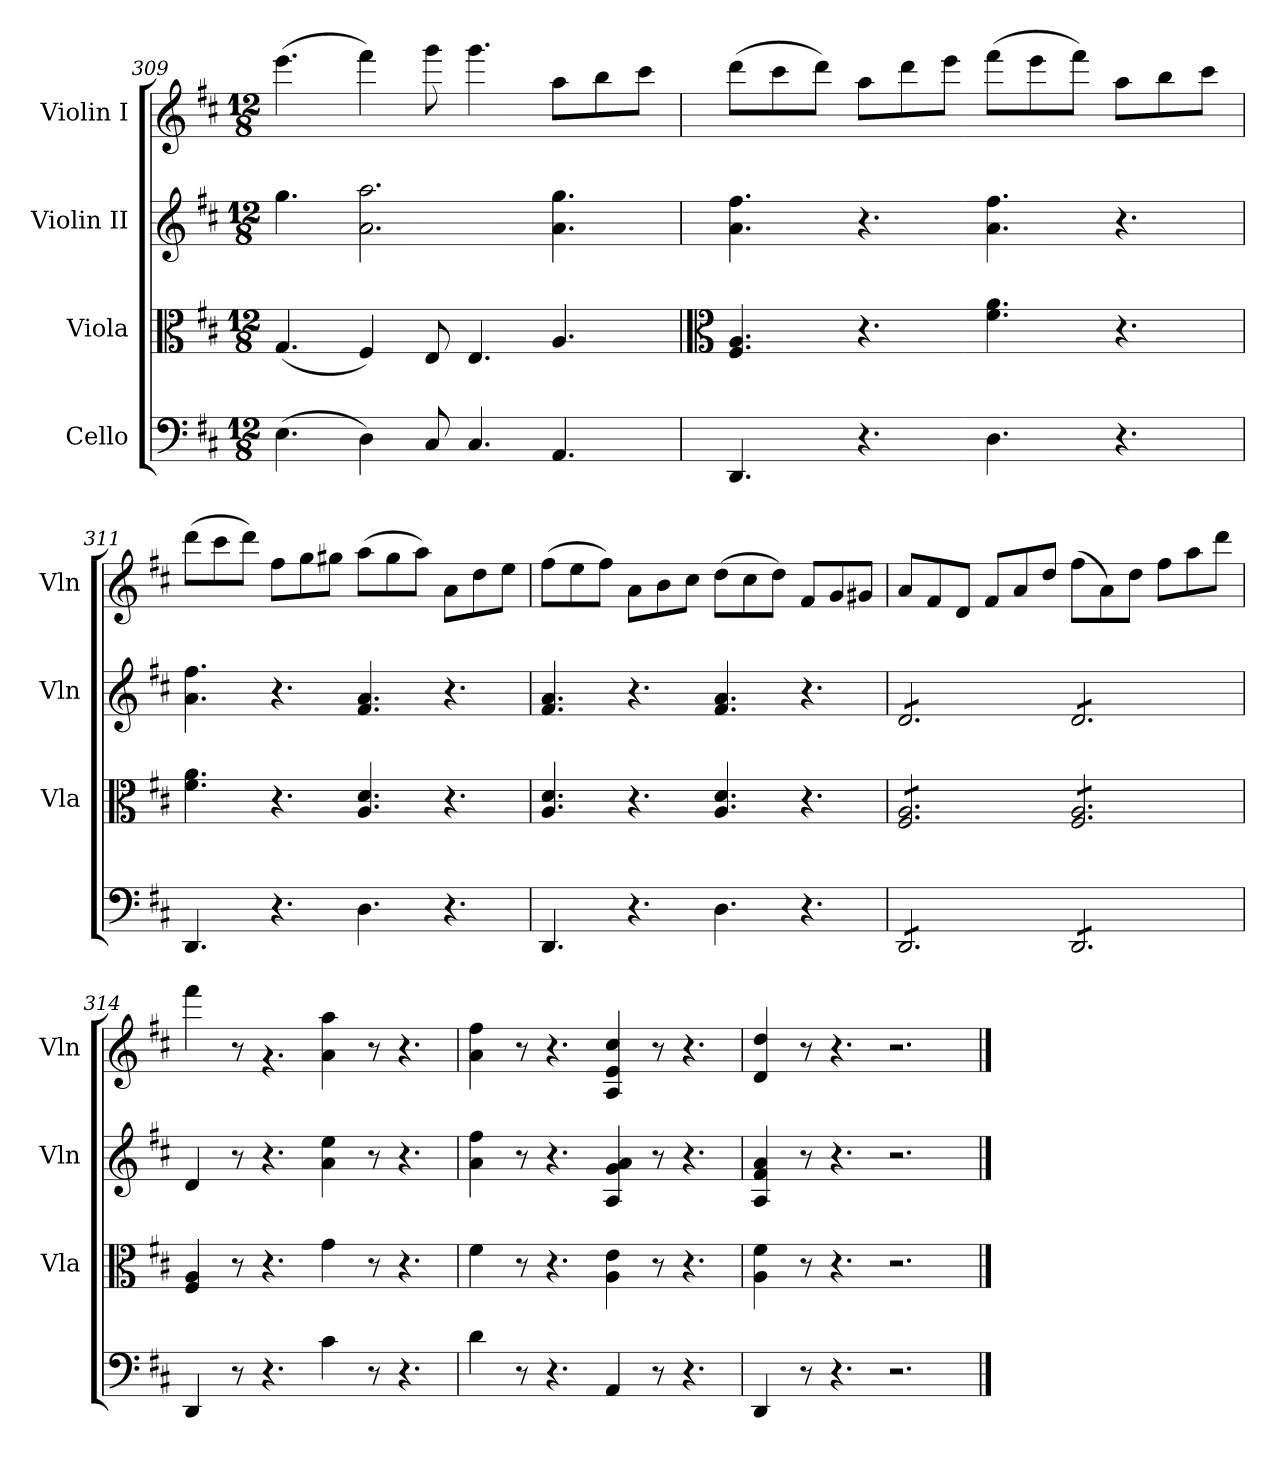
**kern	**kern	**kern	**kern
*part4	*part3	*part2	*part1
*staff4	*staff3	*staff2	*staff1
*I"Cello	*I"Viola	*I"Violin II	*I"Violin I
*	*I'Vla	*I'Vln	*I'Vln
*clefF4	*clefC3	*clefG2	*clefG2
*k[f#c#]	*k[f#c#]	*k[f#c#]	*k[f#c#]
*M12/8	*M12/8	*M12/8	*M12/8
=309	=309	=309	=309
(>4.E\	(<4.G/	4.gg\	(>4.eee\
4D\)	4F#/)	2.a\ 2.aa\	4fff#\)
8C#/	8E/	.	8ggg\
4.C#/	4.E/	.	4.ggg\
4.AA/	4.A/	4.a\ 4.gg\	8aa\L
.	.	.	8bb\
.	.	.	8ccc#\J
!!LO:PB:g=z
=310	=310	=310	=310
*	*clefC3	*	*
4.DD/	4.F#/ 4.A/	4.a\ 4.ff#\	(>8ddd\L
.	.	.	8ccc#\
.	.	.	8ddd\J)
4.r	4.r	4.r	8aa\L
.	.	.	8ddd\
.	.	.	8eee\J
4.D\	4.f#\ 4.a\	4.a\ 4.ff#\	(>8fff#\L
.	.	.	8eee\
.	.	.	8fff#\J)
4.r	4.r	4.r	8aa\L
.	.	.	8bb\
.	.	.	8ccc#\J
=311	=311	=311	=311
4.DD/	4.f#\ 4.a\	4.a\ 4.ff#\	(>8ddd\L
.	.	.	8ccc#\
.	.	.	8ddd\J)
4.r	4.r	4.r	8ff#\L
.	.	.	8gg\
.	.	.	8gg#X\J
4.D\	4.A/ 4.d/	4.f#/ 4.a/	(>8aa\L
.	.	.	8gg#\
.	.	.	8aa\J)
4.r	4.r	4.r	8a\L
.	.	.	8dd\
.	.	.	8ee\J
=312	=312	=312	=312
4.DD/	4.A/ 4.d/	4.f#/ 4.a/	(>8ff#\L
.	.	.	8ee\
.	.	.	8ff#\J)
4.r	4.r	4.r	8a\L
.	.	.	8b\
.	.	.	8cc#\J
4.D\	4.A/ 4.d/	4.f#/ 4.a/	(>8dd\L
.	.	.	8cc#\
.	.	.	8dd\J)
4.r	4.r	4.r	8f#/L
.	.	.	8g/
.	.	.	8g#X/J
=313	=313	=313	=313
*tremolo	*	*	*
*	*tremolo	*	*
*	*	*tremolo	*
8DD/L	8F#/ 8A/L	8d/L	8a/L
8DD/	8F#/ 8A/	8d/	8f#/
8DD/	8F#/ 8A/	8d/	8d/J
8DD/	8F#/ 8A/	8d/	8f#/L
8DD/	8F#/ 8A/	8d/	8a/
8DD/J	8F#/ 8A/J	8d/J	8dd/J
8DD/L	8F#/ 8A/L	8d/L	(>8ff#\L
8DD/	8F#/ 8A/	8d/	8a\)
8DD/	8F#/ 8A/	8d/	8dd\J
8DD/	8F#/ 8A/	8d/	8ff#\L
8DD/	8F#/ 8A/	8d/	8aa\
8DD/J	8F#/ 8A/J	8d/J	8ddd\J
*	*	*Xtremolo	*
*	*Xtremolo	*	*
*Xtremolo	*	*	*
=314	=314	=314	=314
4DD/	4F#/ 4A/	4d/	4fff#\
8r	8r	8r	8r
4.r	4.r	4.r	4.rg
4c#\	4g\	4a\ 4ee\	4a\ 4aa\
8r	8r	8r	8r
4.r	4.r	4.r	4.r
=315	=315	=315	=315
4d\	4f#\	4a\ 4ff#\	4a\ 4ff#\
8r	8r	8r	8r
4.r	4.r	4.r	4.r
4AA/	4A\ 4e\	4A/ 4g/ 4a/	4A/ 4e/ 4cc#/
8r	8r	8r	8r
4.r	4.r	4.r	4.r
!!LO:LB:g=z
=316	=316	=316	=316
4DD/	4A\ 4f#\	4A/ 4f#/ 4a/	4d/ 4dd/
8r	8r	8r	8r
4.r	4.r	4.r	4.r
2.r	2.r	2.r	2.r
==	==	==	==
*-	*-	*-	*-
